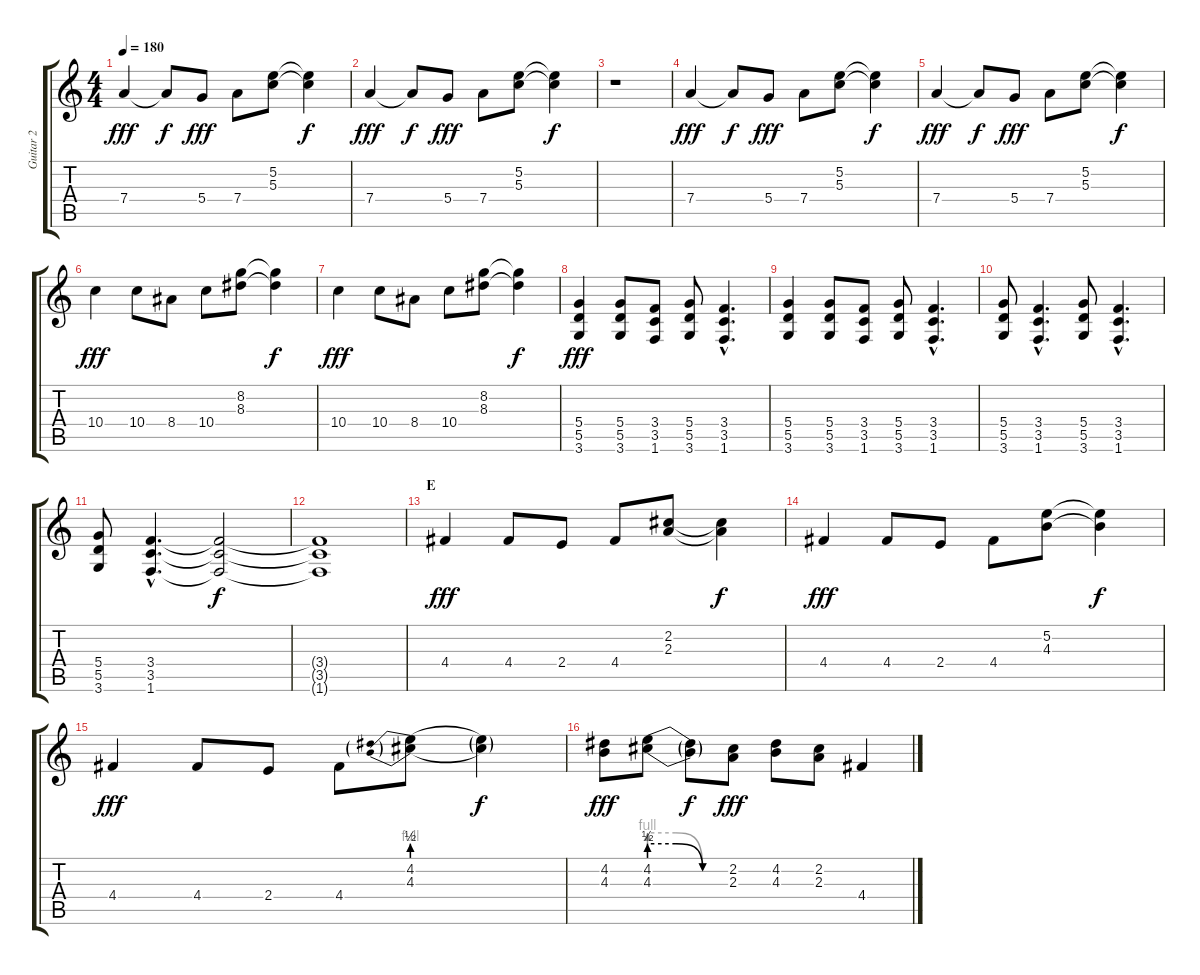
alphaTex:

\track ("Guitar 2" "Guitar 2") {instrument distortionguitar}
\staff {score tabs}
\tuning (E4 B3 G3 D3 A2 E2) {hide}
\ts (4 4)
\tempo 180
\clef g2
\ks c
7.4.4{dy fff} 7.4{t}.8{dy f} 5.4.8{dy fff} 7.4.8 (5.2 5.3).8 (5.2{t} 5.3{t}).4{dy f} |
7.4.4{dy fff} 7.4{t}.8{dy f} 5.4.8{dy fff} 7.4.8 (5.2 5.3).8 (5.2{t} 5.3{t}).4{dy f} |
r.1 |
7.4.4{dy fff} 7.4{t}.8{dy f} 5.4.8{dy fff} 7.4.8 (5.2 5.3).8 (5.2{t} 5.3{t}).4{dy f} |
7.4.4{dy fff} 7.4{t}.8{dy f} 5.4.8{dy fff} 7.4.8 (5.2 5.3).8 (5.2{t} 5.3{t}).4{dy f} |
10.4.4{dy fff} 10.4.8 8.4.8 10.4.8 (8.2 8.3).8 (8.2{t} 8.3{t}).4{dy f} |
10.4.4{dy fff} 10.4.8 8.4.8 10.4.8 (8.2 8.3).8 (8.2{t} 8.3{t}).4{dy f} |
(5.4 5.5 3.6).4{dy fff} (5.4 5.5 3.6).8 (3.4 3.5 1.6).8 (5.4 5.5 3.6).8 (3.4{hac} 3.5{hac} 1.6{hac}).4{d} |
(5.4 5.5 3.6).4 (5.4 5.5 3.6).8 (3.4 3.5 1.6).8 (5.4 5.5 3.6).8 (3.4{hac} 3.5{hac} 1.6{hac}).4{d} |
(5.4 5.5 3.6).8 (3.4{hac} 3.5{hac} 1.6{hac}).4{d} (5.4 5.5 3.6).8 (3.4{hac} 3.5{hac} 1.6{hac}).4{d} |
(5.4 5.5 3.6).8 (3.4{hac} 3.5{hac} 1.6{hac}).4{d} (3.4{t} 3.5{t} 1.6{t}).2{dy f} |
(3.4{t} 3.5{t} 1.6{t}).1 |
\section ("" "E")
4.4.4{dy fff} 4.4.8 2.4.8 4.4.8 (2.2 2.3).8 (2.2{t} 2.3{t}).4{dy f} |
4.4.4{dy fff} 4.4.8 2.4.8 4.4.8 (5.2 4.3).8 (5.2{t} 4.3{t}).4{dy f} |
4.4.4{dy fff} 4.4.8 2.4.8 4.4.8 (4.2{be (prebend 0 2 60 2)} 4.3{be (prebend 0 4 60 4)}).8 (4.2{t} 4.3{t}).4{dy f} |
(4.2 4.3).8{dy fff} (4.2{be (custom 0 2 20 2 40 0 60 0)} 4.3{be (custom 0 4 20 4 40 0 60 0)}).8 (4.2{t} 4.3{t}).8{dy f} (2.2 2.3).8{dy fff} (4.2 4.3).8 (2.2 2.3).8 4.4.4
